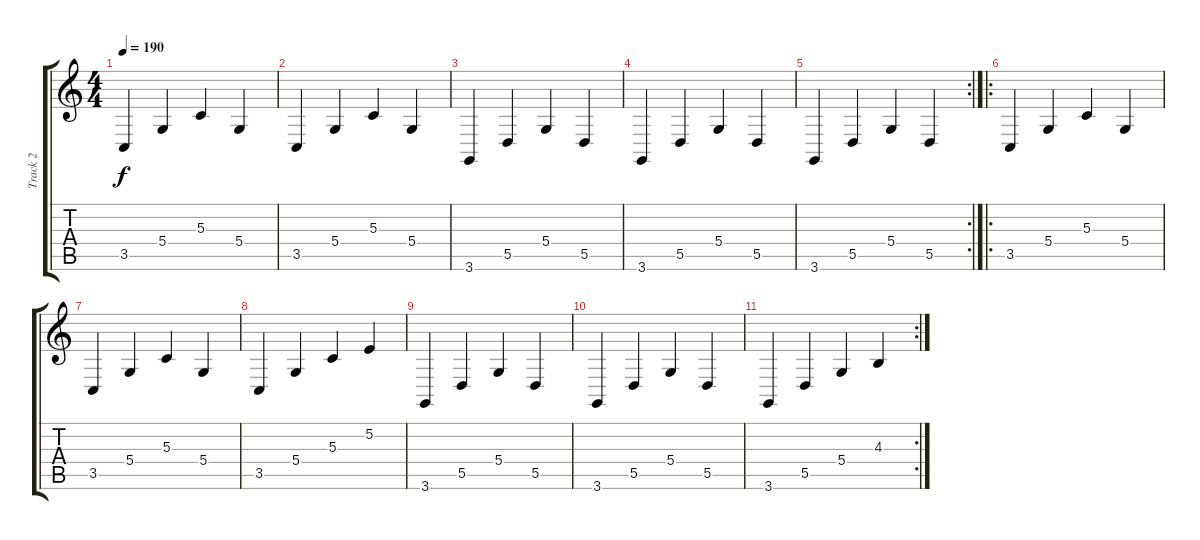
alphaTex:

\track ("Track 2" "Track 2") {instrument pad3polysynth}
\staff {score tabs}
\tuning (E4 B3 G3 D3 A2 E2) {hide}
\ts (4 4)
\tempo 190
\clef g2
\ks c
3.5.4{dy f} 5.4.4 5.3.4 5.4.4 |
3.5.4 5.4.4 5.3.4 5.4.4 |
3.6.4 5.5.4 5.4.4 5.5.4 |
3.6.4 5.5.4 5.4.4 5.5.4 |
\rc 2
3.6.4 5.5.4 5.4.4 5.5.4 |
\ro
3.5.4 5.4.4 5.3.4 5.4.4 |
3.5.4 5.4.4 5.3.4 5.4.4 |
3.5.4 5.4.4 5.3.4 5.2.4 |
3.6.4 5.5.4 5.4.4 5.5.4 |
3.6.4 5.5.4 5.4.4 5.5.4 |
\rc 2
3.6.4 5.5.4 5.4.4 4.3.4
